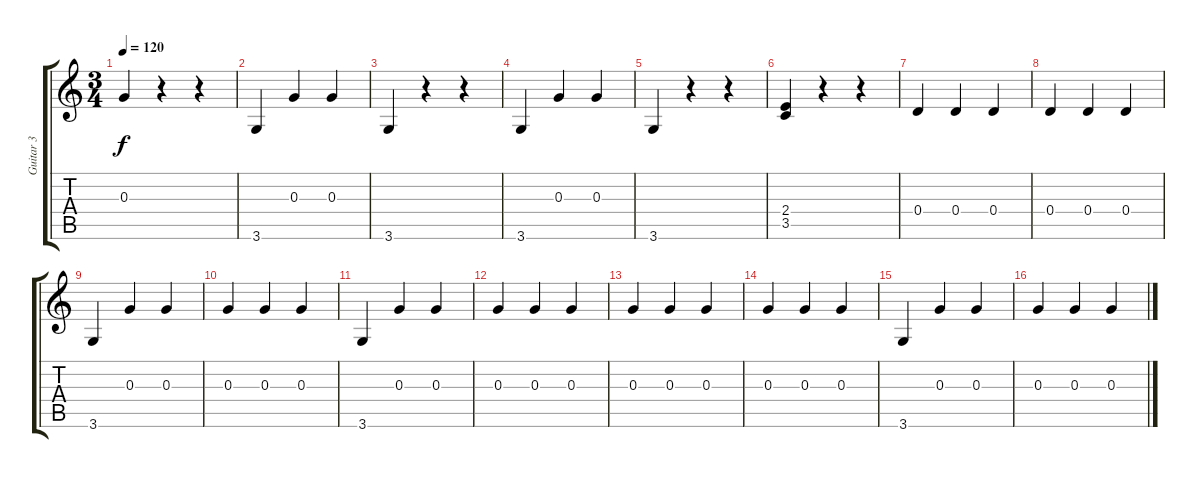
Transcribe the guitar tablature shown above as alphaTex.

\track ("Guitar 3" "Guitar 3") {instrument acousticguitarnylon}
\staff {score tabs}
\tuning (E4 B3 G3 D3 A2 E2) {hide}
\ts (3 4)
\tempo 120
\clef g2
\ks c
0.3.4{dy f} r.4 r.4 |
3.6.4 0.3.4 0.3.4 |
3.6.4 r.4 r.4 |
3.6.4 0.3.4 0.3.4 |
3.6.4 r.4 r.4 |
(2.4 3.5).4 r.4 r.4 |
0.4.4 0.4.4 0.4.4 |
0.4.4 0.4.4 0.4.4 |
3.6.4 0.3.4 0.3.4 |
0.3.4 0.3.4 0.3.4 |
3.6.4 0.3.4 0.3.4 |
0.3.4 0.3.4 0.3.4 |
0.3.4 0.3.4 0.3.4 |
0.3.4 0.3.4 0.3.4 |
3.6.4 0.3.4 0.3.4 |
0.3.4 0.3.4 0.3.4
